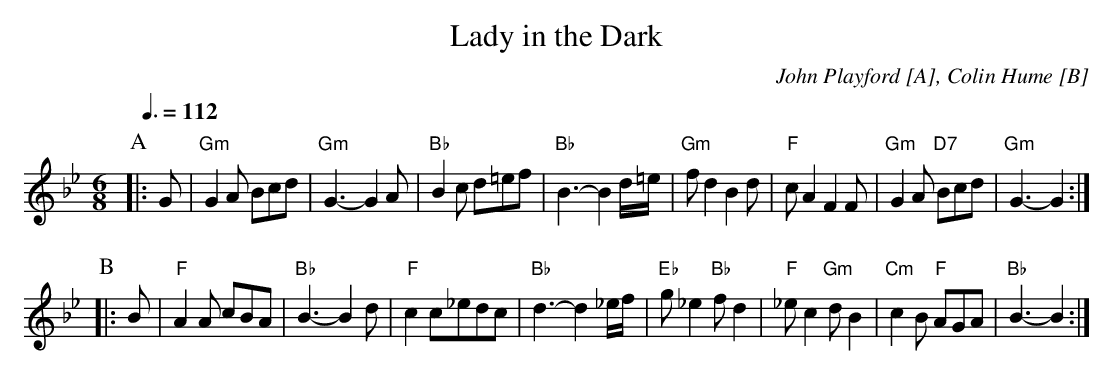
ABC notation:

X:1
T:Lady in the Dark
C:John Playford [A], Colin Hume [B]
M:6/8
L:1/8
Q:3/8=112
K:Gm
P:A
|:G | "Gm"G2 A Bcd | "Gm"G3- G2 A | "Bb"B2 c d=ef | "Bb"B3- B2 d/=e/ |\
"Gm"f d2 B2 d | "F"c A2 F2 F | "Gm"G2A "D7"Bcd | "Gm"G3- G2 :|
P:B
|:B | "F"A2A cBA | "Bb"B3-B2d | "F"c2c_edc | "Bb"d3- d2 _e/f/ |\
"Eb"g_e2 "Bb"fd2 | "F"_ec2 "Gm"dB2 | "Cm"c2B "F"AGA | "Bb"B3- B2 :|
